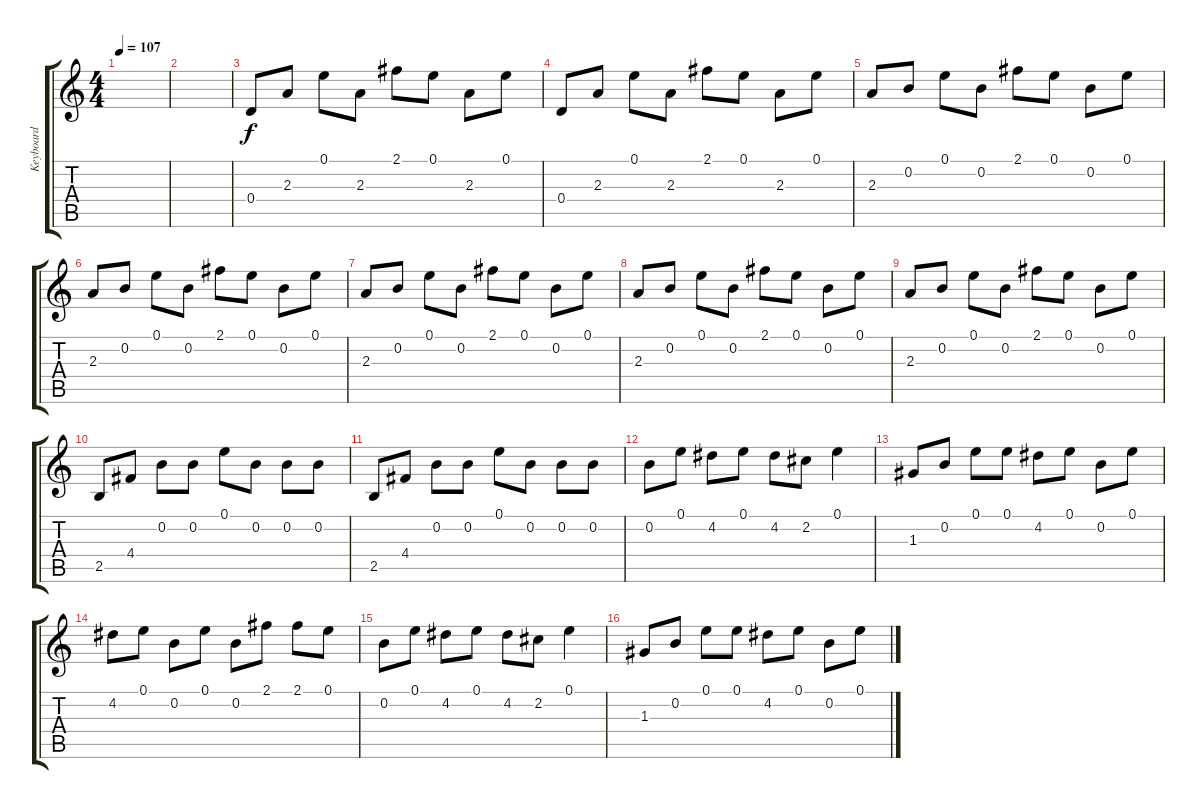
\track ("Keyboard" "Keyboard") {instrument stringensemble1}
\staff {score tabs}
\tuning (E5 B4 G4 D4 A3 E3) {hide}
\ts (4 4)
\tempo 107
\clef g2
\ks c
|
|
0.4.8 2.3.8 0.1.8 2.3.8 2.1.8 0.1.8 2.3.8 0.1.8 |
0.4.8 2.3.8 0.1.8 2.3.8 2.1.8 0.1.8 2.3.8 0.1.8 |
2.3.8 0.2.8 0.1.8 0.2.8 2.1.8 0.1.8 0.2.8 0.1.8 |
2.3.8 0.2.8 0.1.8 0.2.8 2.1.8 0.1.8 0.2.8 0.1.8 |
2.3.8 0.2.8 0.1.8 0.2.8 2.1.8 0.1.8 0.2.8 0.1.8 |
2.3.8 0.2.8 0.1.8 0.2.8 2.1.8 0.1.8 0.2.8 0.1.8 |
2.3.8 0.2.8 0.1.8 0.2.8 2.1.8 0.1.8 0.2.8 0.1.8 |
2.5.8 4.4.8 0.2.8 0.2.8 0.1.8 0.2.8 0.2.8 0.2.8 |
2.5.8 4.4.8 0.2.8 0.2.8 0.1.8 0.2.8 0.2.8 0.2.8 |
0.2.8 0.1.8 4.2.8 0.1.8 4.2.8 2.2.8 0.1.4 |
1.3.8 0.2.8 0.1.8 0.1.8 4.2.8 0.1.8 0.2.8 0.1.8 |
4.2.8 0.1.8 0.2.8 0.1.8 0.2.8 2.1.8 2.1.8 0.1.8 |
0.2.8 0.1.8 4.2.8 0.1.8 4.2.8 2.2.8 0.1.4 |
1.3.8 0.2.8 0.1.8 0.1.8 4.2.8 0.1.8 0.2.8 0.1.8
